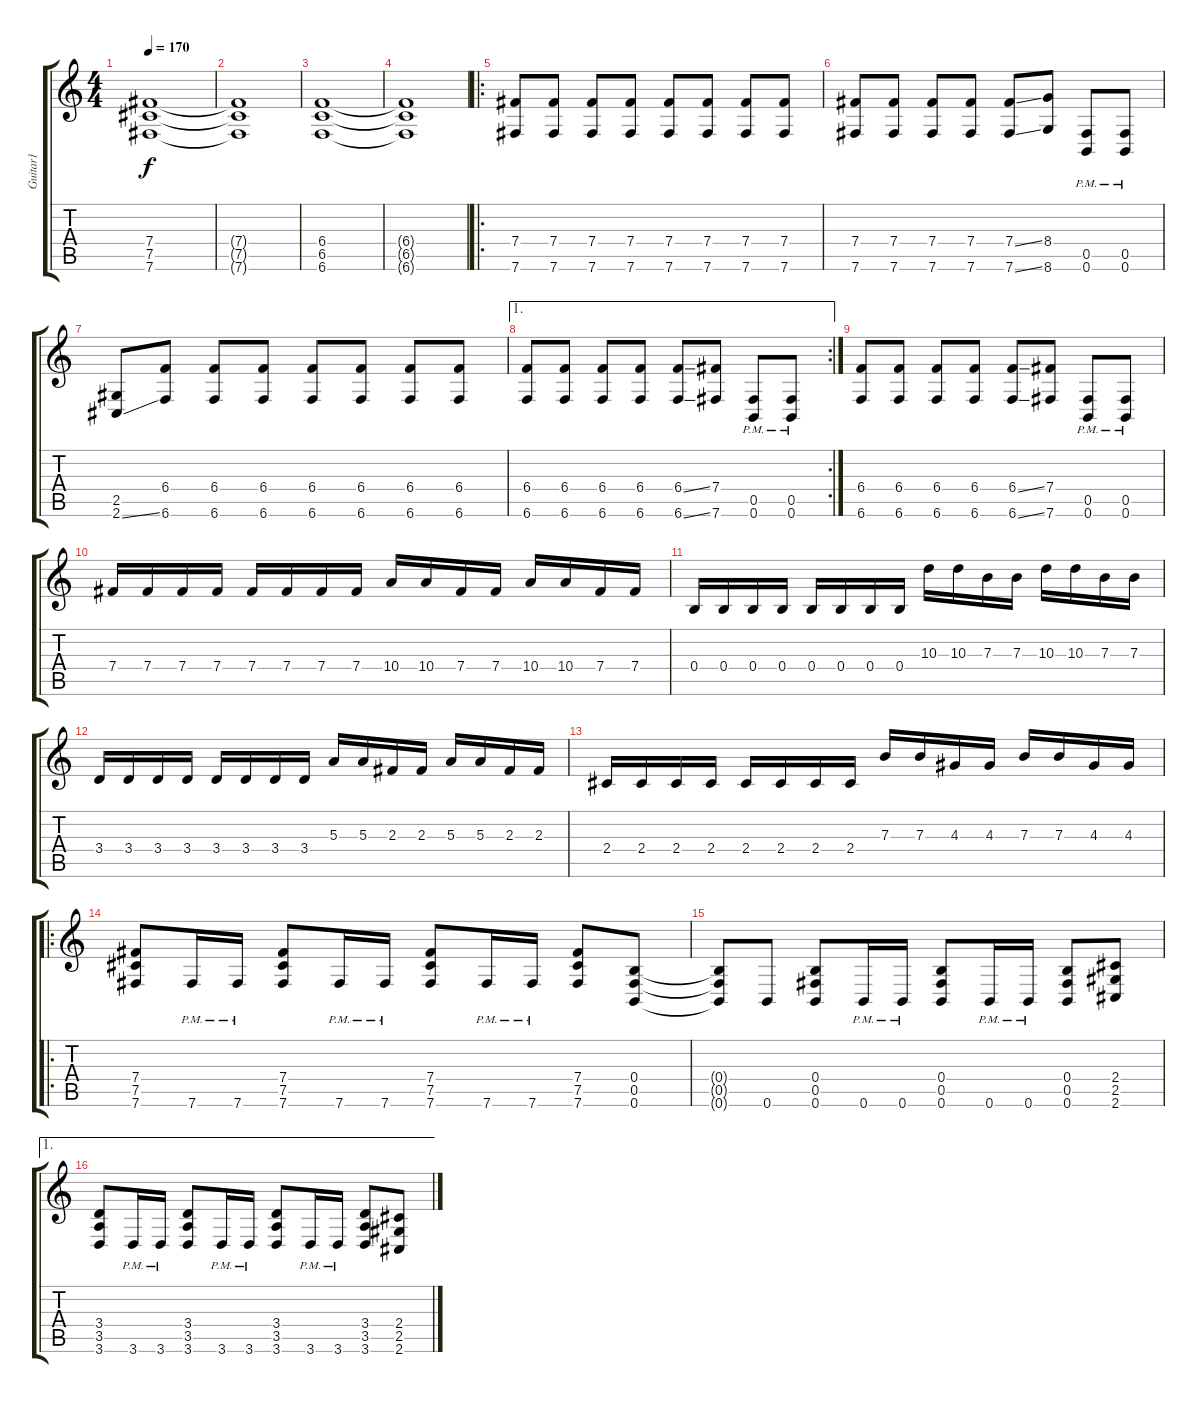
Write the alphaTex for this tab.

\track ("Guitar1" "Guitar1") {instrument distortionguitar}
\staff {score tabs}
\tuning (Db4 Ab3 E3 B2 Gb2 B1) {hide}
\ts (4 4)
\tempo 170
\clef g2
\ks c
(7.4 7.5 7.6).1{dy f} |
(7.4{t} 7.5{t} 7.6{t}).1 |
(6.4 6.5 6.6).1 |
(6.4{t} 6.5{t} 6.6{t}).1 |
\ro
(7.4 7.6).8 (7.4 7.6).8 (7.4 7.6).8 (7.4 7.6).8 (7.4 7.6).8 (7.4 7.6).8 (7.4 7.6).8 (7.4 7.6).8 |
(7.4 7.6).8 (7.4 7.6).8 (7.4 7.6).8 (7.4 7.6).8 (7.4{ss} 7.6{ss}).8 (8.4 8.6).8 (0.5{pm} 0.6{pm}).8 (0.5{pm} 0.6{pm}).8 |
(2.5 2.6{ss}).8 (6.4 6.6).8 (6.4 6.6).8 (6.4 6.6).8 (6.4 6.6).8 (6.4 6.6).8 (6.4 6.6).8 (6.4 6.6).8 |
\ae 1
\rc 2
(6.4 6.6).8 (6.4 6.6).8 (6.4 6.6).8 (6.4 6.6).8 (6.4{ss} 6.6{ss}).8 (7.4 7.6).8 (0.5{pm} 0.6{pm}).8 (0.5{pm} 0.6{pm}).8 |
(6.4 6.6).8 (6.4 6.6).8 (6.4 6.6).8 (6.4 6.6).8 (6.4{ss} 6.6{ss}).8 (7.4 7.6).8 (0.5{pm} 0.6{pm}).8 (0.5{pm} 0.6{pm}).8 |
7.4.16 7.4.16 7.4.16 7.4.16 7.4.16 7.4.16 7.4.16 7.4.16 10.4.16 10.4.16 7.4.16 7.4.16 10.4.16 10.4.16 7.4.16 7.4.16 |
0.4.16 0.4.16 0.4.16 0.4.16 0.4.16 0.4.16 0.4.16 0.4.16 10.3.16 10.3.16 7.3.16 7.3.16 10.3.16 10.3.16 7.3.16 7.3.16 |
3.4.16 3.4.16 3.4.16 3.4.16 3.4.16 3.4.16 3.4.16 3.4.16 5.3.16 5.3.16 2.3.16 2.3.16 5.3.16 5.3.16 2.3.16 2.3.16 |
2.4.16 2.4.16 2.4.16 2.4.16 2.4.16 2.4.16 2.4.16 2.4.16 7.3.16 7.3.16 4.3.16 4.3.16 7.3.16 7.3.16 4.3.16 4.3.16 |
\ro
(7.4 7.5 7.6).8 7.6{pm}.16 7.6{pm}.16 (7.4 7.5 7.6).8 7.6{pm}.16 7.6{pm}.16 (7.4 7.5 7.6).8 7.6{pm}.16 7.6{pm}.16 (7.4 7.5 7.6).8 (0.4 0.5 0.6).8 |
(0.4{t} 0.5{t} 0.6{t}).8 0.6.8 (0.4 0.5 0.6).8 0.6{pm}.16 0.6{pm}.16 (0.4 0.5 0.6).8 0.6{pm}.16 0.6{pm}.16 (0.4 0.5 0.6).8 (2.4 2.5 2.6).8 |
\ae 1
(3.4 3.5 3.6).8 3.6{pm}.16 3.6{pm}.16 (3.4 3.5 3.6).8 3.6{pm}.16 3.6{pm}.16 (3.4 3.5 3.6).8 3.6{pm}.16 3.6{pm}.16 (3.4 3.5 3.6).8 (2.4 2.5 2.6).8
